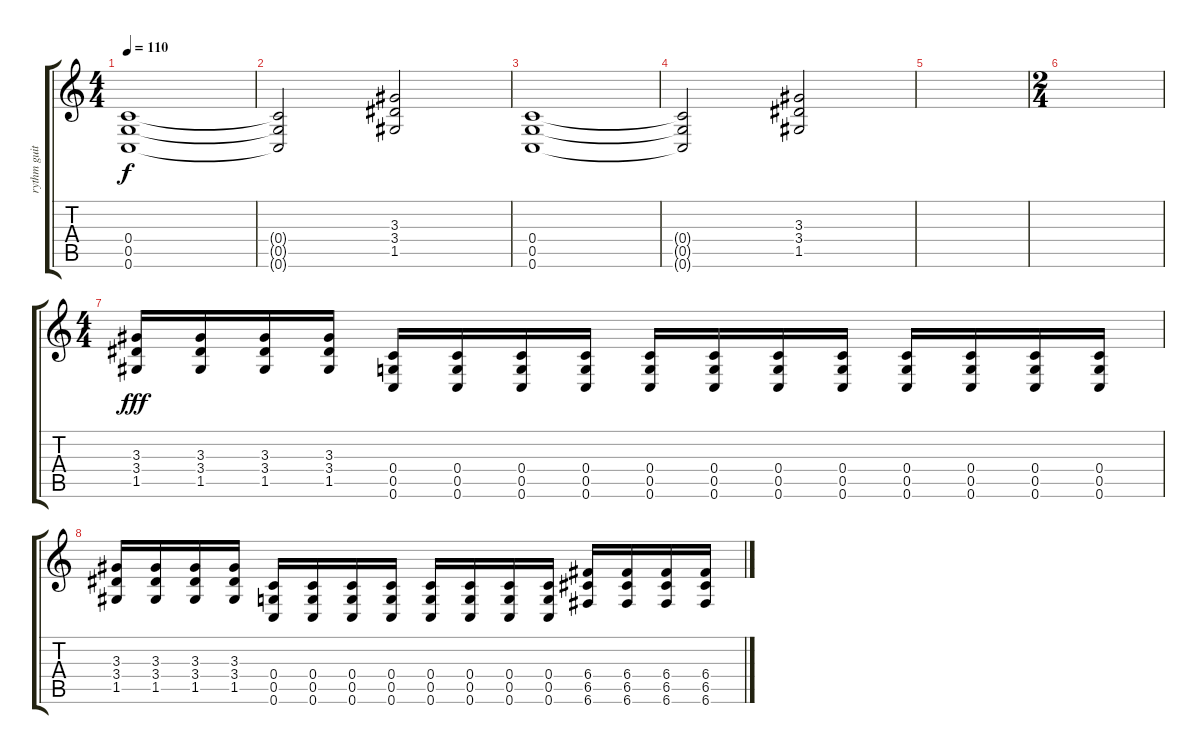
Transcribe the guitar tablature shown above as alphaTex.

\track ("rythm guitar" "rythm guit") {instrument distortionguitar}
\staff {score tabs}
\tuning (D4 A3 F3 C3 G2 C2) {hide}
\ts (4 4)
\tempo 110
\clef g2
\ks c
(0.4 0.5 0.6).1{dy f} |
(0.4{t} 0.5{t} 0.6{t}).2 (3.3 3.4 1.5).2 |
(0.4 0.5 0.6).1 |
(0.4{t} 0.5{t} 0.6{t}).2 (3.3 3.4 1.5).2 |
|
\ts (2 4)
|
\ts (4 4)
(3.3 3.4 1.5).16{dy fff} (3.3 3.4 1.5).16 (3.3 3.4 1.5).16 (3.3 3.4 1.5).16 (0.4 0.5 0.6).16 (0.4 0.5 0.6).16 (0.4 0.5 0.6).16 (0.4 0.5 0.6).16 (0.4 0.5 0.6).16 (0.4 0.5 0.6).16 (0.4 0.5 0.6).16 (0.4 0.5 0.6).16 (0.4 0.5 0.6).16 (0.4 0.5 0.6).16 (0.4 0.5 0.6).16 (0.4 0.5 0.6).16 |
(3.3 3.4 1.5).16 (3.3 3.4 1.5).16 (3.3 3.4 1.5).16 (3.3 3.4 1.5).16 (0.4 0.5 0.6).16 (0.4 0.5 0.6).16 (0.4 0.5 0.6).16 (0.4 0.5 0.6).16 (0.4 0.5 0.6).16 (0.4 0.5 0.6).16 (0.4 0.5 0.6).16 (0.4 0.5 0.6).16 (6.4 6.5 6.6).16 (6.4 6.5 6.6).16 (6.4 6.5 6.6).16 (6.4 6.5 6.6).16
